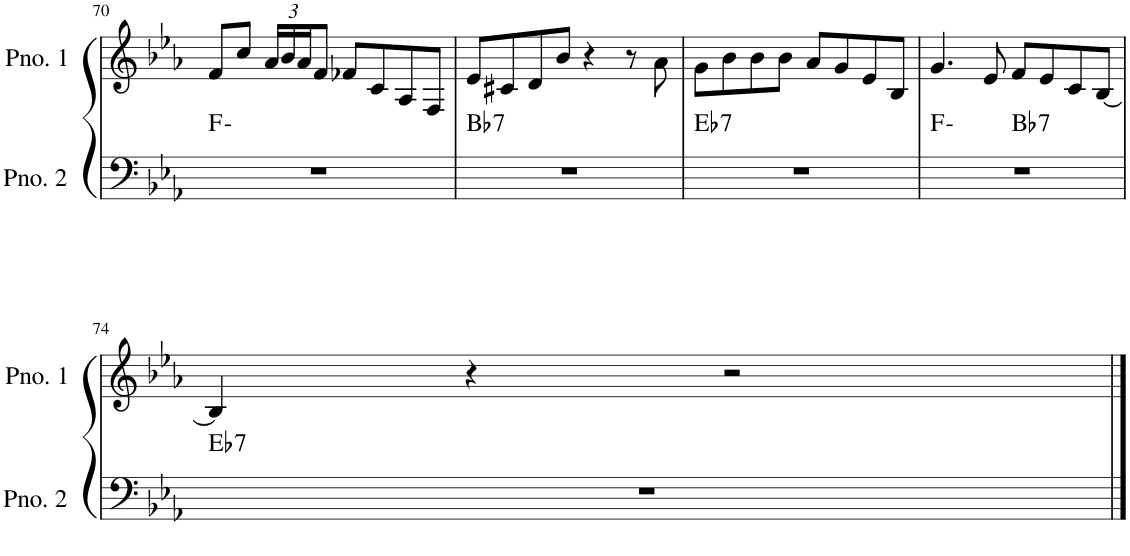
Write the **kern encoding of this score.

**kern	**harte	**kern
*part2	*part2	*part1
*staff2	*	*staff1
*I"ピアノ 2	*	*I"ピアノ 1
!!LO:PB:g=z
*clefF4	*	*clefG2
*k[b-e-a-]	*	*k[b-e-a-]
*M4/4	*	*M4/4
=70	=70	=70
1r	F:min	8f/L
.	.	8cc/J
*	*	*Xbrackettup
.	.	24a-/LL
.	.	24b-/
.	.	24a-/J
.	.	8f/J
.	.	8f-X/L
.	.	8c/
.	.	8A-/
.	.	8F/J
=71	=71	=71
!	!LO:H:kt=7	!
1r	Bb:7	8e-/L
.	.	8c#X/
.	.	8d/
.	.	8b-/J
.	.	4r
.	.	8r
.	.	8a-\
=72	=72	=72
!	!LO:H:kt=7	!
1r	Eb:7	8g\L
.	.	8b-\
.	.	8b-\
.	.	8b-\J
.	.	8a-/L
.	.	8g/
.	.	8e-/
.	.	8B-/J
=73	=73	=73
*^	*	*
1r	2ryy	F:min	4.g/
.	.	.	8e-/
!	!	!LO:H:kt=7	!
.	2ryy	Bb:7	8f/L
.	.	.	8e-/
.	.	.	8c/
.	.	.	[8B-/J
!!LO:LB:g=z
=74	=74	=74	=74
!	!	!LO:H:kt=7	!
*v	*v	*	*
1r	Eb:7	4B-/]
.	.	4r
.	.	2r
==	==	==
*-	*-	*-
